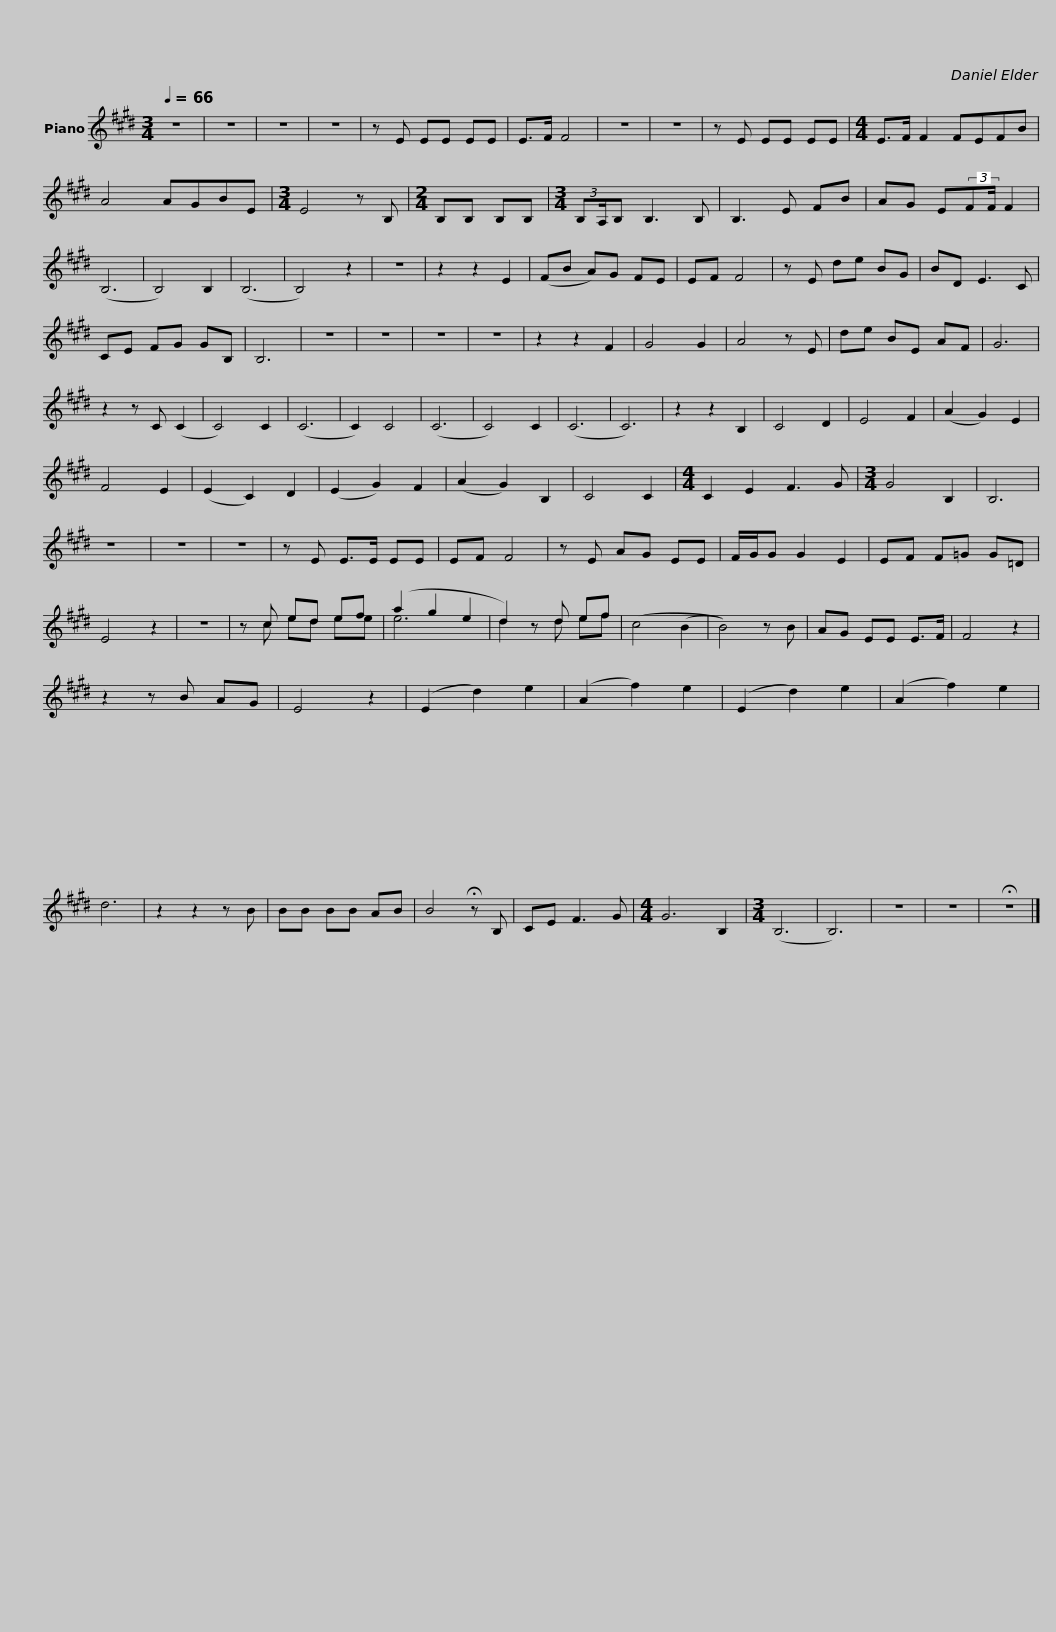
X:1
%%score ( 1 2 )
L:1/8
Q:1/4=66
M:3/4
I:linebreak $
K:E
V:1 treble
V:2 treble
V:1
 z6 | z6 | z6 | z6 | z E EE EE | %5
 E>F F4 | z6 | z6 | z E EE EE |[M:4/4] E>F F2 FEFB |$ %10
 A4 AGBE |[M:3/4] E4 z B, |[M:2/4] B,B, B,B, |[M:3/4] (3:2:2B,A,/B, B,3 B, | B,3 E FB | %15
 AG E(3:2:2FF/ F2 | (B,6 | B,4) B,2 | (B,6 |$ B,4) z2 | %20
 z6 | z2 z2 E2 | (FB A)G FE | EF F4 | z E de BG | %25
 BD E3 C | CE FG GB, | B,6 | z6 | z6 | %30
 z6 |$ z6 | z2 z2 F2 | G4 G2 | A4 z E | %35
 de BE AF | G6 | z2 z C (C2 | C4) C2 | (C6 | %40
 C2) C4 | (C6 | C4) C2 | (C6 | C6) |$ %45
 z2 z2 B,2 | C4 D2 | E4 F2 | (A2 G2) E2 | F4 E2 | %50
 (E2 C2) D2 | (E2 G2) F2 | (A2 G2) B,2 | C4 C2 |[M:4/4] C2 E2 F3 G | %55
[M:3/4] G4 B,2 | B,6 | z6 | z6 |$ z6 | %60
 z E E>E EE | EF F4 | z E AG EE | F/G/G G2 E2 | EF F=G G=D | %65
 E4 z2 | z6 | z c ed ef |$ (a2 g2 e2 | d2) z d ef | %70
 (c4 (B2 | B4)) z B | AG EE E>F | F4 z2 | z2 z B AG | %75
 E4 z2 | (E2 d2) e2 | (A2 f2) e2 | (E2 d2) e2 | (A2 f2) e2 |$ %80
 d6 | z2 z2 z B | BB BB AB | B4 !fermata!z B, | CE F3 G | %85
[M:4/4] G6 B,2 |[M:3/4] (B,6 | B,6) | z6 | z6 | %90
 !fermata!z6 |] %91
V:2
 x6 | x6 | x6 | x6 | x6 | %5
 x6 | x6 | x6 | x6 |[M:4/4] x8 |$ %10
 x8 |[M:3/4] x6 |[M:2/4] x4 |[M:3/4] x6 | x6 | %15
 x6 | x6 | x6 | x6 |$ x6 | %20
 x6 | x6 | x6 | x6 | x6 | %25
 x6 | x6 | x6 | x6 | x6 | %30
 x6 |$ x6 | x6 | x6 | x6 | %35
 x6 | x6 | x6 | x6 | x6 | %40
 x6 | x6 | x6 | x6 | x6 |$ %45
 x6 | x6 | x6 | x6 | x6 | %50
 x6 | x6 | x6 | x6 |[M:4/4] x8 | %55
[M:3/4] x6 | x6 | x6 | x6 |$ x6 | %60
 x6 | x6 | x6 | x6 | x6 | %65
 x6 | x6 | z c ed ee |$ e6 | d2 z d ef | %70
 x6 | x6 | x6 | x6 | x6 | %75
 x6 | x6 | x6 | x6 | x6 |$ %80
 x6 | x6 | x6 | x6 | x6 | %85
[M:4/4] x8 |[M:3/4] x6 | x6 | x6 | x6 | %90
 x6 |] %91
